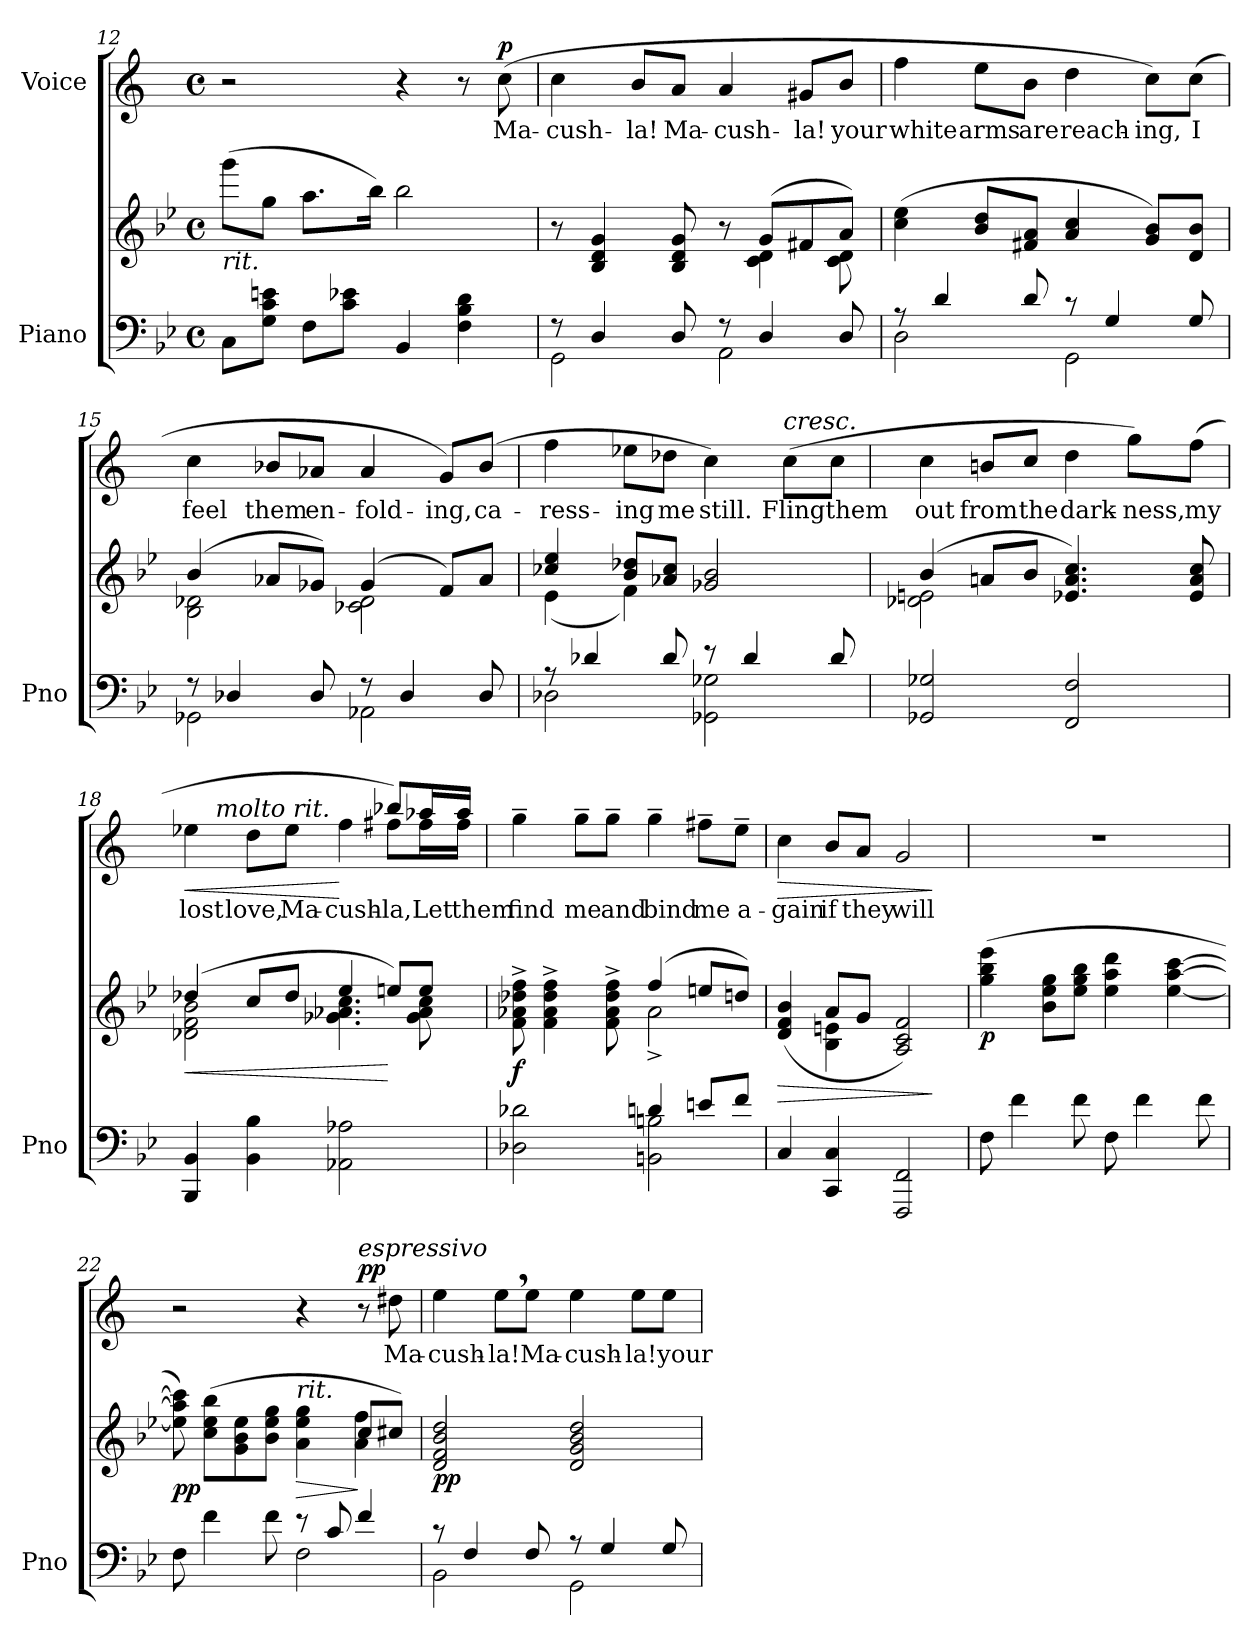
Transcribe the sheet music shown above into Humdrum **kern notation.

**kern	**kern	**dynam	**kern	**text	**dynam
*part2	*part2	*part2	*part1	*part1	*part1
*staff3	*staff2	*staff2/3	*staff1	*staff1	*staff1
*I"Piano	*	*	*I"Voice	*	*
*I'Pno	*	*	*	*	*
!!LO:PB:g=z
*clefF4	*clefG2	*	*clefG2	*	*
*	*	*	*ITrd1c2	*	*
*k[b-e-]	*k[b-e-]	*	*k[b-e-]	*	*
*M4/4	*M4/4	*	*M4/4	*	*
*met(c)	*met(c)	*	*met(c)	*	*
=12	=12	=12	=12	=12	=12
!	!LO:TX:b:i:t=rit.	!	!	!	!
8C\L	(8ggg\L	.	2r	.	.
8G\ 8c\ 8en\J	8gg\J	.	.	.	.
8F\L	8.aa\L	.	.	.	.
8c\ 8e-X\J	.	.	.	.	.
.	16bb-\Jk)	.	.	.	.
4BB-/	2bb-\	.	4r	.	.
4F\ 4B-\ 4d\	.	.	8r	.	.
!	!	!	!	!LO:LY:b	!LO:DY:a
.	.	.	(8b-\	Ma-	p
=13	=13	=13	=13	=13	=13
*^	*^	*	*	*	*
!	!	!	!	!	!	!LO:LY:b	!
8r	2GG\	8r	8ryy	.	4b-\	-cush-	.
*	*	*v	*v	*	*	*	*
4D/	.	4B-/ 4d/ 4g/	.	.	.	.
!	!	!	!	!	!LO:LY:b	!
.	.	.	.	8a/L	-la!	.
!	!	!	!	!	!LO:LY:b	!
8D/	.	8B-/ 8d/ 8g/	.	8g/J	Ma-	.
!	!	!	!	!	!LO:LY:b	!
8r	2AA\	8r	.	4g/	-cush-	.
*	*	*^	*	*	*	*
4D/	.	(8g/L	4c\ 4d\	.	.	.	.
!	!	!	!	!	!	!LO:LY:b	!
.	.	8f#X/	.	.	8f#X/L	-la!	.
!	!	!	!	!	!	!LO:LY:b	!
8D/	.	8a/J)	8c\ 8d\	.	8a/J	your	.
=14	=14	=14	=14	=14	=14	=14	=14
!	!	!	!	!	!	!LO:LY:b	!
*	*	*v	*v	*	*	*	*
8r	2D\	(4cc\ 4ee-\	.	4ee-\	white	.
4d/	.	.	.	.	.	.
!	!	!	!	!	!LO:LY:b	!
.	.	8b-/ 8dd/L	.	8dd\L	arms	.
!	!	!	!	!	!LO:LY:b	!
8d/	.	8f#X/ 8a/J	.	8a\J	are	.
!	!	!	!	!	!LO:LY:b	!
8r	2GG\	4a/ 4cc/	.	4cc\	reach-	.
4G/	.	.	.	.	.	.
!	!	!	!	!	!LO:LY:b	!
.	.	8g/ 8b-/L)	.	8b-\L)	-ing,	.
!	!	!	!	!	!LO:LY:b	!
8G/	.	8d/ 8b-/J	.	(8b-\J	I	.
!!LO:LB:g=z
=15	=15	=15	=15	=15	=15	=15
*	*	*^	*	*	*	*
!	!	!	!	!	!	!LO:LY:b	!
8r	2GG-X\	(4b-/	2B-\ 2d-X\	.	4b-\	feel	.
4D-X/	.	.	.	.	.	.	.
!	!	!	!	!	!	!LO:LY:b	!
.	.	8a-X/L	.	.	8a-X/L	them	.
!	!	!	!	!	!	!LO:LY:b	!
8D-/	.	8g-X/J)	.	.	8g-X/J	en-	.
!	!	!	!	!	!	!LO:LY:b	!
8r	2AA-X\	(4g-/	2c-X\ 2d-\	.	4g-/	-fold-	.
4D-/	.	.	.	.	.	.	.
!	!	!	!	!	!	!LO:LY:b	!
.	.	8f/L)	.	.	8f/L)	-ing,	.
!	!	!	!	!	!	!LO:LY:b	!
8D-/	.	8a-/J	.	.	(8a-/J	ca-	.
=16	=16	=16	=16	=16	=16	=16	=16
!	!	!	!	!	!	!LO:LY:b	!
8r	2D-X\	4cc-X/ 4ee-/	(4e-\	.	4ee-\	-ress-	.
4d-X/	.	.	.	.	.	.	.
!	!	!	!	!	!	!LO:LY:b	!
.	.	8b-/ 8dd-X/L	4f\)	.	8dd-X\L	-ing	.
!	!	!	!	!	!	!LO:LY:b	!
8d-/	.	8a-X/ 8cc-/J	.	.	8cc-X\J	me	.
!	!	!	!	!	!	!LO:LY:b	!
8r	2GG-X\ 2G-X\	2g-X/ 2b-/	2ryy	.	4b-\)	still.	.
4d-/	.	.	.	.	.	.	.
!	!	!	!	!	!LO:TX:a:i:t=cresc.	!	!
!	!	!	!	!	!	!LO:LY:b	!
.	.	.	.	.	(8b-\L	Fling	.
!	!	!	!	!	!	!LO:LY:b	!
8d-/	.	.	.	.	8b-\J	them	.
*v	*v	*	*	*	*	*	*
=17	=17	=17	=17	=17	=17	=17
!	!	!	!	!	!LO:LY:b	!
2GG-X/ 2G-X/	(4b-/	2d-X\ 2en\	.	4b-\	out	.
!	!	!	!	!	!LO:LY:b	!
.	8an/L	.	.	8an/L	from	.
!	!	!	!	!	!LO:LY:b	!
.	8b-/J	.	.	8b-/J	the	.
!	!	!	!	!	!LO:LY:b	!
2FF/ 2F/	4.e-X/ 4.a/ 4.cc/)	2ryy	.	4cc\	dark-	.
!	!	!	!	!	!LO:LY:b	!
.	.	.	.	8ff\L)	-ness,	.
!	!	!	!	!	!LO:LY:b	!
.	8e-/ 8a/ 8cc/	.	.	(8ee-\J	my	.
!!LO:LB:g=z
=18	=18	=18	=18	=18	=18	=18
!	!	!	!LO:HP:b	!	!LO:LY:b	!LO:HP:b
*	*	*	*	*^	*	*
*	*	*	*	*	*^	*	*
4BBB-/ 4BB-/	(4dd-X/	2d-X\ 2f\ 2b-\	<	4dd-X\	2.ryy	8ryy	lost	<
!	!	!	!	!	!	!LO:TX:a:i:t=molto rit.	!	!
.	.	.	.	.	.	2..ryy	.	.
!	!	!	!	!	!	!	!LO:LY:b	!
4BB-\ 4B-\	8cc/L	.	.	8cc\L	.	.	love,	.
!	!	!	!	!	!	!	!LO:LY:b	!
.	8dd-/J	.	.	8dd-\J	.	.	Ma-	.
!	!	!	!	!	!	!	!LO:LY:b	!
2AA-X\ 2A-X\	4ee-/	4.g-X\ 4.a-X\ 4.cc\	.	4ee-\	.	.	-cush-	[
!	!	!	!	!	!	!	!LO:LY:b	!
.	8een/L)	.	[	8aa-X/L)	8een\L	.	-la,	.
!	!	!	!	!	!	!	!LO:LY:b	!
.	8ee/J	8g-\ 8a-\ 8cc\	.	16gg-X/L	16ee\L	.	Let	.
!	!	!	!	!	!	!	!LO:LY:b	!
.	.	.	.	16gg-/JJ	16ee\JJ	.	them	.
=19	=19	=19	=19	=19	=19	=19	=19	=19
*^	*	*	*	*	*	*	*	*
!	!	!	!	!	!LO:TX:a:i:t=con forza e molto rit.	!	!	!	!
!	!	!	!	!LO:DY:b	!	!	!	!LO:LY:b	!
*	*	*	*	*	*v	*v	*v	*	*
2D-X\ 2d-X\	2ryy	8f\^ 8a-X\^ 8dd-X\^ 8ff\^	2ryy	f	4ff~\	find	.
.	.	4f\^ 4a-\^ 4dd-\^ 4ff\^	.	.	.	.	.
!	!	!	!	!	!	!LO:LY:b	!
.	.	.	.	.	8ff~\L	me	.
!	!	!	!	!	!	!LO:LY:b	!
.	.	8f\^ 8a-\^ 8dd-\^ 8ff\^	.	.	8ff~\J	and	.
!	!	!	!	!	!	!LO:LY:b	!
4dn/	2BBn\ 2Bn\	(4ff/	2a-^\	.	4ff~\	bind	.
!	!	!	!	!	!	!LO:LY:b	!
8en/L	.	8een/L	.	.	8een~\L	me	.
!	!	!	!	!	!	!LO:LY:b	!
8f/J	.	8ddn/J)	.	.	8dd~\J	a-	.
*v	*v	*	*	*	*	*	*
=20	=20	=20	=20	=20	=20	=20
!	!	!	!LO:HP:b	!	!LO:LY:b	!LO:HP:b
4C/	(>4d/ 4f/ 4b-/	4ryy	>	4b-\	-gain	>
!	!	!	!	!	!LO:LY:b	!
4CC/ 4C/	8a/L	4B-\ 4en\	.	8a/L	if	.
!	!	!	!	!	!LO:LY:b	!
.	8g/J	.	.	8g/J	they	.
!	!	!	!	!	!LO:LY:b	!
2FFF/ 2FF/	2A/ 2c/ 2f/)	2ryy	.	2f/	will	.
*	*v	*v	*	*	*	*
.	.	]	.	.	]
!!LO:LB:g=z
=21	=21	=21	=21	=21	=21
!	!	!LO:DY:b	!	!	!
8F\	(4gg\ 4bb-\ 4eee-\	p	1r	.	.
4f\	.	.	.	.	.
.	8b-\ 8ee-\ 8gg\L	.	.	.	.
8f\	8ee-\ 8gg\ 8bb-\J	.	.	.	.
8F\	4ee-\ 4aa\ 4ddd\	.	.	.	.
4f\	.	.	.	.	.
.	[4ee-\ [4aa\ [4ccc\	.	.	.	.
8f\	.	.	.	.	.
=22	=22	=22	=22	=22	=22
*^	*^	*	*	*	*
!	!	!	!	!LO:DY:b	!	!	!
8F\	2ryy	8ee-\] 8aa\] 8ccc\])	2.ryy	pp	2r	.	.
4f\	.	(8cc\ 8ee-\ 8bb-\L	.	.	.	.	.
.	.	8g\ 8b-\ 8ee-\	.	.	.	.	.
8f\	.	8b-\ 8ee-\ 8gg\J	.	.	.	.	.
!	!	!LO:TX:a:i:t=rit.	!	!	!	!	!
!	!	!	!	!LO:HP:b	!	!	!
8r	2F\	4a\ 4ee-\ 4gg\	.	>	4r	.	.
8c/	.	.	.	.	.	.	.
!	!	!	!	!	!LO:TX:a:i:t=espressivo	!	!
!	!	!	!	!	!	!	!LO:DY:a
4f/	.	8cc/L	4a\ 4ff\	]	8r	.	pp
!	!	!	!	!	!	!LO:LY:b	!
.	.	8cc#X/J)	.	.	8cc#X\	Ma-	.
*	*	*v	*v	*	*	*	*
=23	=23	=23	=23	=23	=23	=23
!	!	!	!LO:DY:b	!	!LO:LY:b	!
8r	2BB-\	2d/ 2f/ 2b-/ 2dd/	pp	4dd\	-cush-	.
4F/	.	.	.	.	.	.
!	!	!	!	!	!LO:LY:b	!
.	.	.	.	8dd,\L	-la!	.
!	!	!	!	!	!LO:LY:b	!
8F/	.	.	.	8dd\J	Ma-	.
!	!	!	!	!	!LO:LY:b	!
8r	2GG\	2d/ 2g/ 2b-/ 2dd/	.	4dd\	-cush-	.
4G/	.	.	.	.	.	.
!	!	!	!	!	!LO:LY:b	!
.	.	.	.	8dd\L	-la!	.
!	!	!	!	!	!LO:LY:b	!
8G/	.	.	.	8dd\J	your	.
*v	*v	*	*	*	*	*
=	=	=	=	=	=
*-	*-	*-	*-	*-	*-
